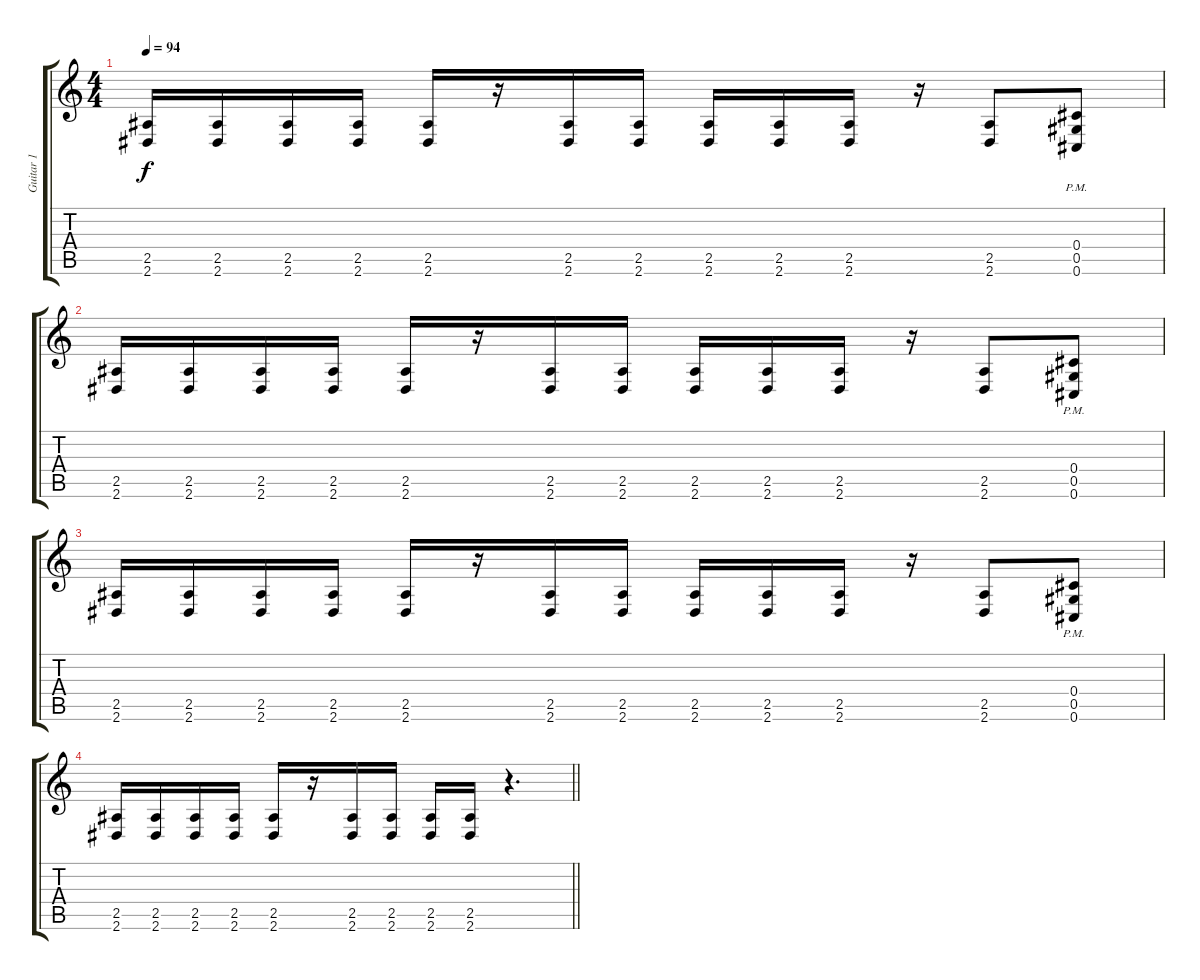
\track ("Guitar 1" "Guitar 1") {instrument distortionguitar}
\staff {score tabs}
\tuning (Eb4 Bb3 Gb3 Db3 Ab2 Db2) {hide}
\ts (4 4)
\tempo 94
\clef g2
\ks c
(2.5 2.6).16{dy f} (2.5 2.6).16 (2.5 2.6).16 (2.5 2.6).16 (2.5 2.6).16 r.16 (2.5 2.6).16 (2.5 2.6).16 (2.5 2.6).16 (2.5 2.6).16 (2.5 2.6).16 r.16 (2.5 2.6).8 (0.4{pm} 0.5{pm} 0.6{pm}).8 |
(2.5 2.6).16 (2.5 2.6).16 (2.5 2.6).16 (2.5 2.6).16 (2.5 2.6).16 r.16 (2.5 2.6).16 (2.5 2.6).16 (2.5 2.6).16 (2.5 2.6).16 (2.5 2.6).16 r.16 (2.5 2.6).8 (0.4{pm} 0.5{pm} 0.6{pm}).8 |
(2.5 2.6).16 (2.5 2.6).16 (2.5 2.6).16 (2.5 2.6).16 (2.5 2.6).16 r.16 (2.5 2.6).16 (2.5 2.6).16 (2.5 2.6).16 (2.5 2.6).16 (2.5 2.6).16 r.16 (2.5 2.6).8 (0.4{pm} 0.5{pm} 0.6{pm}).8 |
\barLineRight lightlight
(2.5 2.6).16 (2.5 2.6).16 (2.5 2.6).16 (2.5 2.6).16 (2.5 2.6).16 r.16 (2.5 2.6).16 (2.5 2.6).16 (2.5 2.6).16 (2.5 2.6).16 r.4{d}
